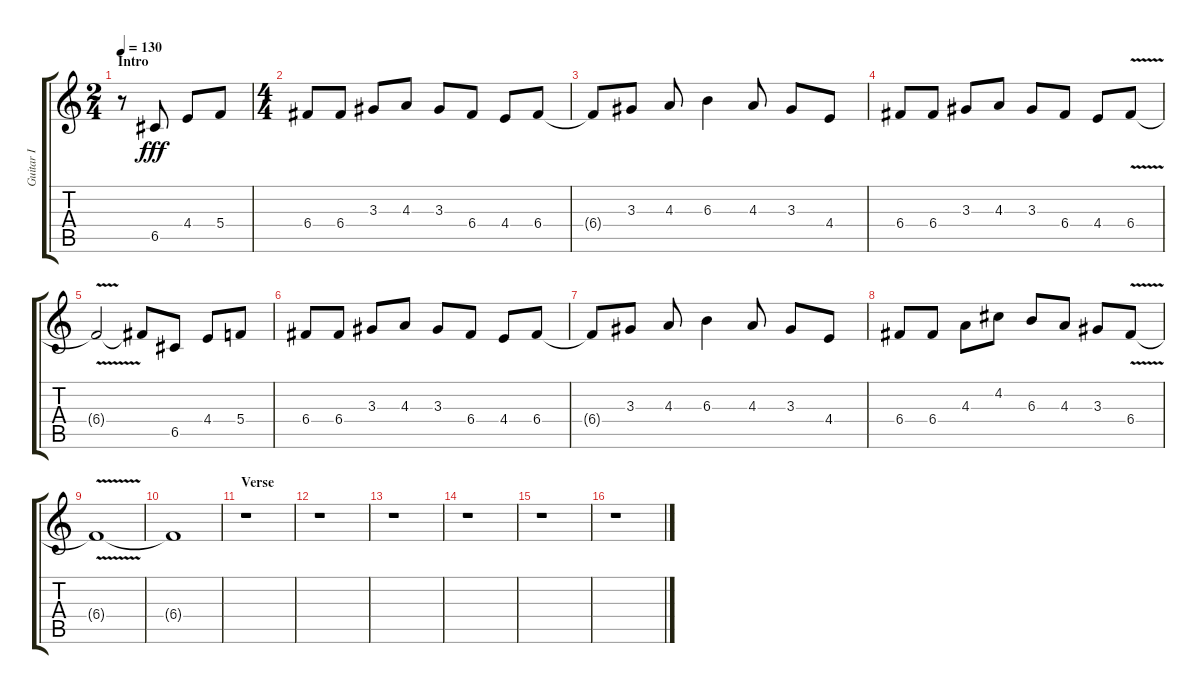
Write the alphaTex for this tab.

\track ("Guitar I" "Guitar I") {instrument distortionguitar}
\staff {score tabs}
\tuning (D4 A3 F3 C3 G2 D2) {hide}
\ts (2 4)
\section ("" "Intro")
\tempo 130
\clef g2
\ks c
r.8{dy fff instrument distortionguitar} 6.5.8 4.4.8 5.4.8 |
\ts (4 4)
6.4.8 6.4.8 3.3.8 4.3.8 3.3.8 6.4.8 4.4.8 6.4.8 |
6.4{t}.8 3.3.8 4.3.8 6.3.4 4.3.8 3.3.8 4.4.8 |
6.4.8 6.4.8 3.3.8 4.3.8 3.3.8 6.4.8 4.4.8 6.4{v}.8 |
6.4{t}.2 6.4{t}.8 6.5.8 4.4.8 5.4.8 |
6.4.8 6.4.8 3.3.8 4.3.8 3.3.8 6.4.8 4.4.8 6.4.8 |
6.4{t}.8 3.3.8 4.3.8 6.3.4 4.3.8 3.3.8 4.4.8 |
6.4.8 6.4.8 4.3.8 4.2.8 6.3.8 4.3.8 3.3.8 6.4{v}.8{volume 3} |
6.4{t}.1 |
6.4{t}.1 |
\section ("" "Verse")
r.1{volume 12} |
r.1 |
r.1 |
r.1 |
r.1 |
r.1
